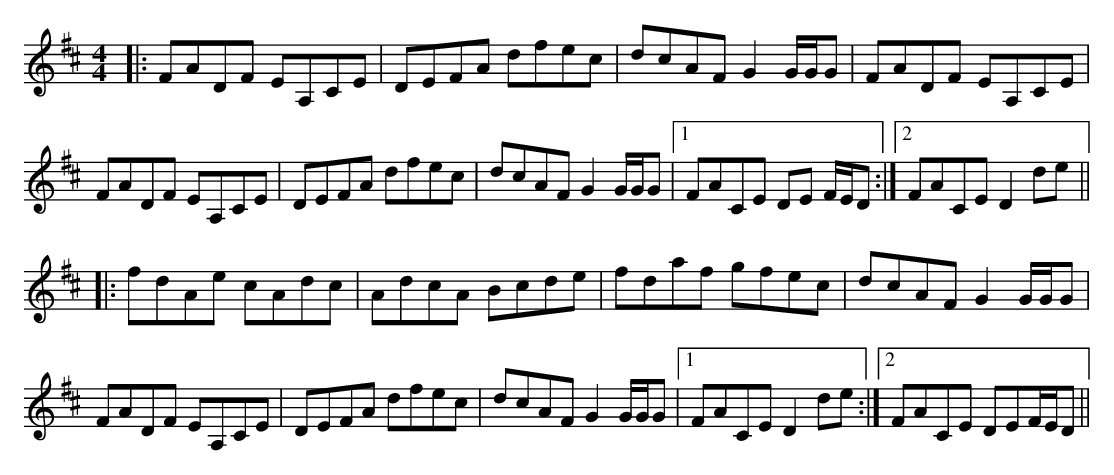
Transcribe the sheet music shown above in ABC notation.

X:1
M:4/4
K:D
|:FADF EA,CE|DEFA dfec|dcAF G2G/G/G|FADF EA,CE|
FADF EA,CE|DEFA dfec|dcAF G2G/G/G|1 FACE DE F/E/D:|2 FACE D2 de||
|:fdAe cAdc|AdcA Bcde|fdaf gfec|dcAF G2G/G/G|
FADF EA,CE|DEFA dfec|dcAF G2G/G/G|1 FACE D2 de:|2 FACE DEF/E/D||
